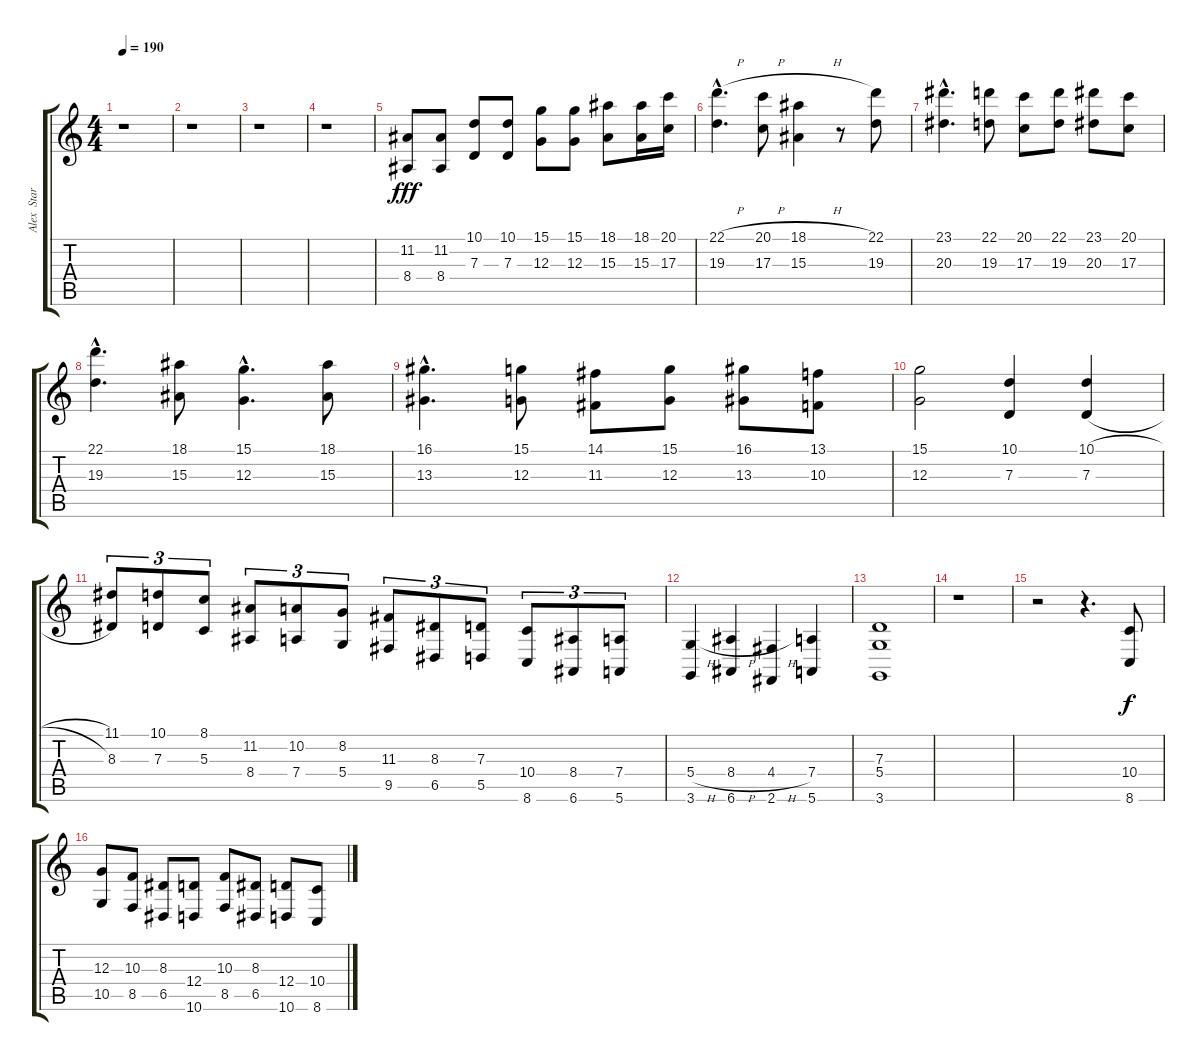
\track ("Alex  Staropoli 4" "Alex  Star") {instrument stringensemble1}
\staff {score tabs}
\tuning (E4 B3 G3 D3 A2 E2) {hide}
\ts (4 4)
\tempo 190
\clef g2
\ks c
r.1{dy fff} |
r.1 |
r.1 |
r.1 |
(11.2 8.4).8 (11.2 8.4).8 (10.1 7.3).8 (10.1 7.3).8 (15.1 12.3).8 (15.1 12.3).8 (18.1 15.3).8 (18.1 15.3).16 (20.1 17.3).16 |
(22.1{h hac} 19.3{hac}).4{d} (20.1{h} 17.3).8 (18.1{h} 15.3).4 r.8 (22.1 19.3).8 |
(23.1{hac} 20.3{hac}).4{d} (22.1 19.3).8 (20.1 17.3).8 (22.1 19.3).8 (23.1 20.3).8 (20.1 17.3).8 |
(22.1{hac} 19.3{hac}).4{d} (18.1 15.3).8 (15.1{hac} 12.3{hac}).4{d} (18.1 15.3).8 |
(16.1{hac} 13.3{hac}).4{d} (15.1 12.3).8 (14.1 11.3).8 (15.1 12.3).8 (16.1 13.3).8 (13.1 10.3).8 |
(15.1 12.3).2 (10.1 7.3).4 (10.1{h} 7.3{h}).4 |
(11.1 8.3).8{tu (3 2)} (10.1 7.3).8{tu (3 2)} (8.1 5.3).8{tu (3 2)} (11.2 8.4).8{tu (3 2)} (10.2 7.4).8{tu (3 2)} (8.2 5.4).8{tu (3 2)} (11.3 9.5).8{tu (3 2)} (8.3 6.5).8{tu (3 2)} (7.3 5.5).8{tu (3 2)} (10.4 8.6).8{tu (3 2)} (8.4 6.6).8{tu (3 2)} (7.4 5.6).8{tu (3 2)} |
(5.4{h} 3.6).4 (8.4{h} 6.6).4 (4.4{h} 2.6).4 (7.4 5.6).4 |
(7.3 5.4 3.6).1 |
r.1 |
r.2 r.4{d} (10.4 8.6).8{dy f instrument stringensemble1} |
(12.3 10.5).8 (10.3 8.5).8 (8.3 6.5).8 (12.4 10.6).8 (10.3 8.5).8 (8.3 6.5).8 (12.4 10.6).8 (10.4 8.6).8
